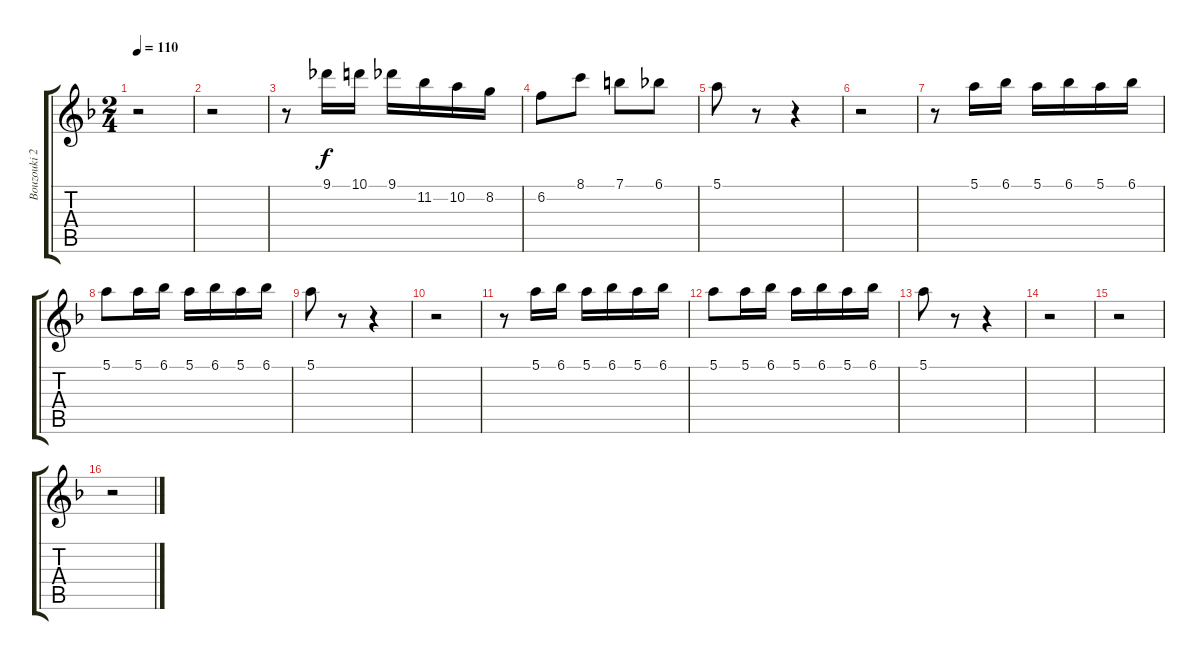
\track ("Bouzouki 2" "Bouzouki 2") {instrument acousticguitarsteel}
\staff {score tabs}
\tuning (E4 B3 G3 D3 A2 E2) {hide}
\ts (2 4)
\tempo 110
\clef g2
\ks dminor
r.2{dy f} |
r.2 |
r.8 9.1.16 10.1.16 9.1.16 11.2.16 10.2.16 8.2.16 |
6.2.8 8.1.8 7.1.8 6.1.8 |
5.1.8 r.8 r.4 |
r.2 |
r.8 5.1.16 6.1.16 5.1.16 6.1.16 5.1.16 6.1.16 |
5.1.8 5.1.16 6.1.16 5.1.16 6.1.16 5.1.16 6.1.16 |
5.1.8 r.8 r.4 |
r.2 |
r.8 5.1.16 6.1.16 5.1.16 6.1.16 5.1.16 6.1.16 |
5.1.8 5.1.16 6.1.16 5.1.16 6.1.16 5.1.16 6.1.16 |
5.1.8 r.8 r.4 |
r.2 |
r.2 |
r.2
